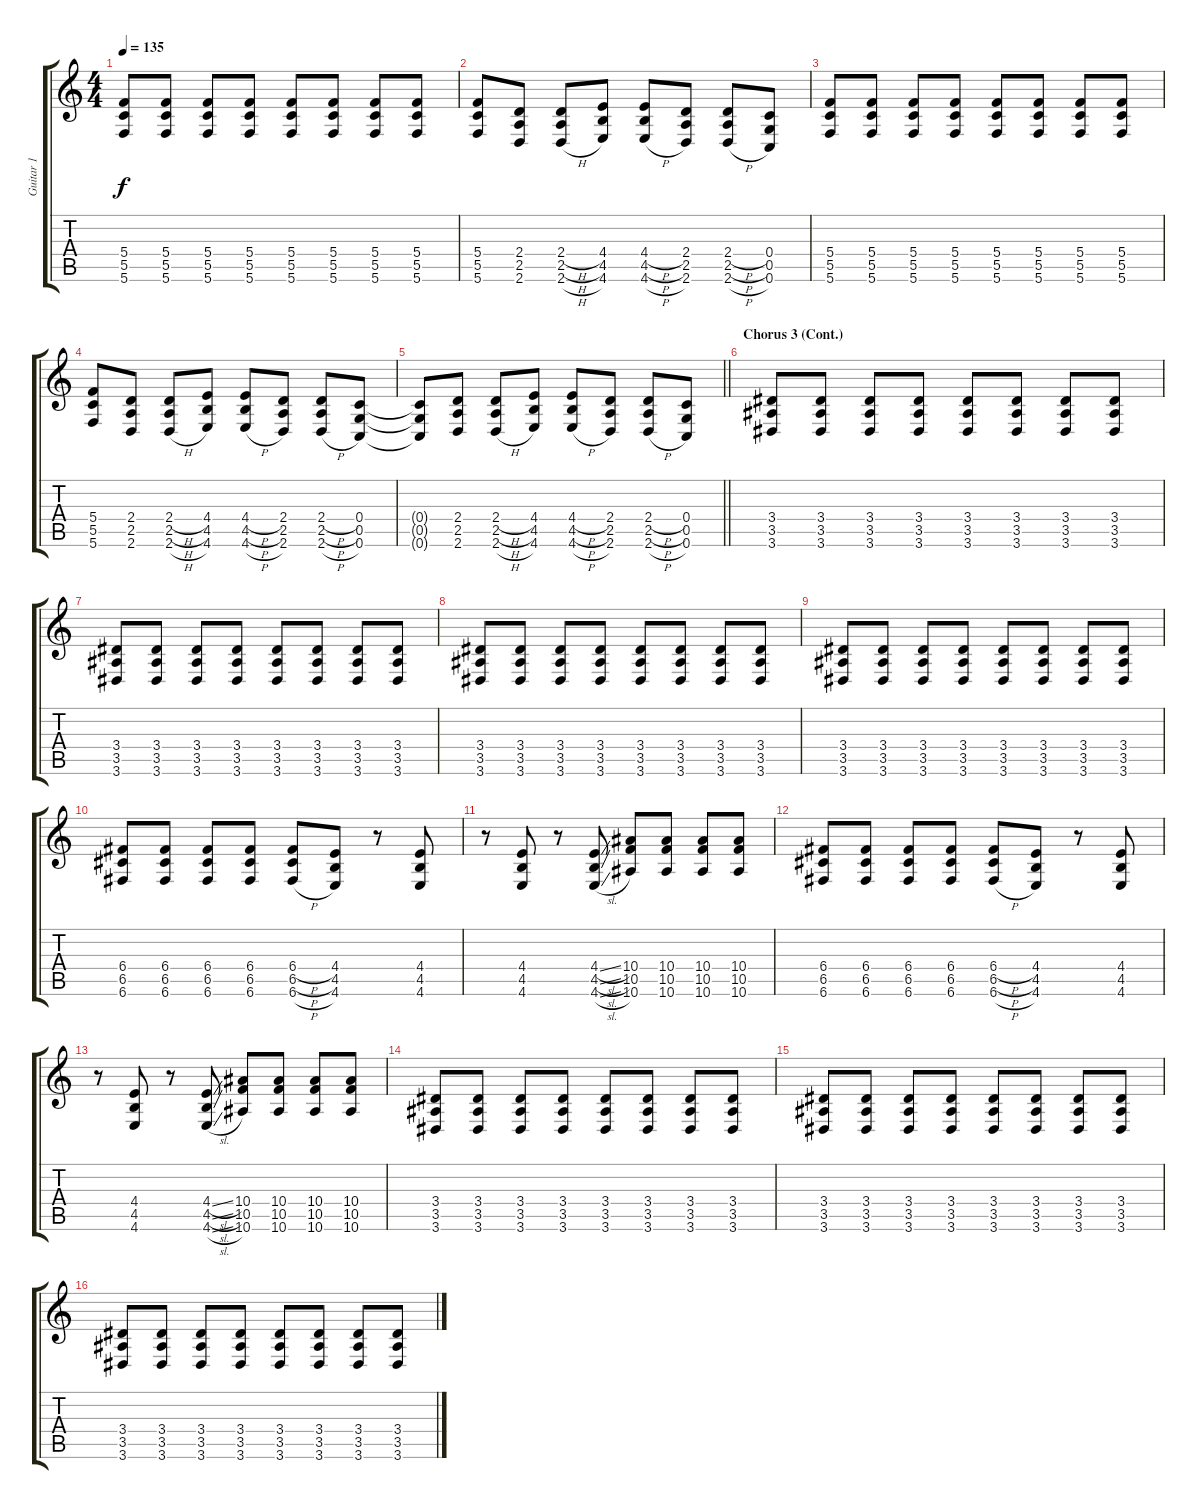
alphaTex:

\track ("Guitar 1" "Guitar 1") {instrument distortionguitar}
\staff {score tabs}
\tuning (D4 A3 F3 C3 G2 C2) {hide}
\ts (4 4)
\tempo 135
\clef g2
\ks c
(5.4 5.5 5.6).8{dy f} (5.4 5.5 5.6).8 (5.4 5.5 5.6).8 (5.4 5.5 5.6).8 (5.4 5.5 5.6).8 (5.4 5.5 5.6).8 (5.4 5.5 5.6).8 (5.4 5.5 5.6).8 |
(5.4 5.5 5.6).8 (2.4 2.5 2.6).8 (2.4{h} 2.5{h} 2.6{h}).8 (4.4 4.5 4.6).8 (4.4{h} 4.5{h} 4.6{h}).8 (2.4 2.5 2.6).8 (2.4{h} 2.5{h} 2.6{h}).8 (0.4 0.5 0.6).8 |
(5.4 5.5 5.6).8 (5.4 5.5 5.6).8 (5.4 5.5 5.6).8 (5.4 5.5 5.6).8 (5.4 5.5 5.6).8 (5.4 5.5 5.6).8 (5.4 5.5 5.6).8 (5.4 5.5 5.6).8 |
(5.4 5.5 5.6).8 (2.4 2.5 2.6).8 (2.4{h} 2.5{h} 2.6{h}).8 (4.4 4.5 4.6).8 (4.4{h} 4.5{h} 4.6{h}).8 (2.4 2.5 2.6).8 (2.4{h} 2.5{h} 2.6{h}).8 (0.4 0.5 0.6).8 |
\barLineRight lightlight
(0.4{t} 0.5{t} 0.6{t}).8 (2.4 2.5 2.6).8 (2.4{h} 2.5{h} 2.6{h}).8 (4.4 4.5 4.6).8 (4.4{h} 4.5{h} 4.6{h}).8 (2.4 2.5 2.6).8 (2.4{h} 2.5{h} 2.6{h}).8 (0.4 0.5 0.6).8 |
\section ("" "Chorus 3 (Cont.)")
(3.4 3.5 3.6).8 (3.4 3.5 3.6).8 (3.4 3.5 3.6).8 (3.4 3.5 3.6).8 (3.4 3.5 3.6).8 (3.4 3.5 3.6).8 (3.4 3.5 3.6).8 (3.4 3.5 3.6).8 |
(3.4 3.5 3.6).8 (3.4 3.5 3.6).8 (3.4 3.5 3.6).8 (3.4 3.5 3.6).8 (3.4 3.5 3.6).8 (3.4 3.5 3.6).8 (3.4 3.5 3.6).8 (3.4 3.5 3.6).8 |
(3.4 3.5 3.6).8 (3.4 3.5 3.6).8 (3.4 3.5 3.6).8 (3.4 3.5 3.6).8 (3.4 3.5 3.6).8 (3.4 3.5 3.6).8 (3.4 3.5 3.6).8 (3.4 3.5 3.6).8 |
(3.4 3.5 3.6).8 (3.4 3.5 3.6).8 (3.4 3.5 3.6).8 (3.4 3.5 3.6).8 (3.4 3.5 3.6).8 (3.4 3.5 3.6).8 (3.4 3.5 3.6).8 (3.4 3.5 3.6).8 |
(6.4 6.5 6.6).8 (6.4 6.5 6.6).8 (6.4 6.5 6.6).8 (6.4 6.5 6.6).8 (6.4{h} 6.5{h} 6.6{h}).8 (4.4 4.5 4.6).8 r.8 (4.4 4.5 4.6).8 |
r.8 (4.4 4.5 4.6).8 r.8 (4.4{sl} 4.5{sl} 4.6{sl}).8 (10.4 10.5 10.6).8 (10.4 10.5 10.6).8 (10.4 10.5 10.6).8 (10.4 10.5 10.6).8 |
(6.4 6.5 6.6).8 (6.4 6.5 6.6).8 (6.4 6.5 6.6).8 (6.4 6.5 6.6).8 (6.4{h} 6.5{h} 6.6{h}).8 (4.4 4.5 4.6).8 r.8 (4.4 4.5 4.6).8 |
r.8 (4.4 4.5 4.6).8 r.8 (4.4{sl} 4.5{sl} 4.6{sl}).8 (10.4 10.5 10.6).8 (10.4 10.5 10.6).8 (10.4 10.5 10.6).8 (10.4 10.5 10.6).8 |
(3.4 3.5 3.6).8 (3.4 3.5 3.6).8 (3.4 3.5 3.6).8 (3.4 3.5 3.6).8 (3.4 3.5 3.6).8 (3.4 3.5 3.6).8 (3.4 3.5 3.6).8 (3.4 3.5 3.6).8 |
(3.4 3.5 3.6).8 (3.4 3.5 3.6).8 (3.4 3.5 3.6).8 (3.4 3.5 3.6).8 (3.4 3.5 3.6).8 (3.4 3.5 3.6).8 (3.4 3.5 3.6).8 (3.4 3.5 3.6).8 |
(3.4 3.5 3.6).8 (3.4 3.5 3.6).8 (3.4 3.5 3.6).8 (3.4 3.5 3.6).8 (3.4 3.5 3.6).8 (3.4 3.5 3.6).8 (3.4 3.5 3.6).8 (3.4 3.5 3.6).8
